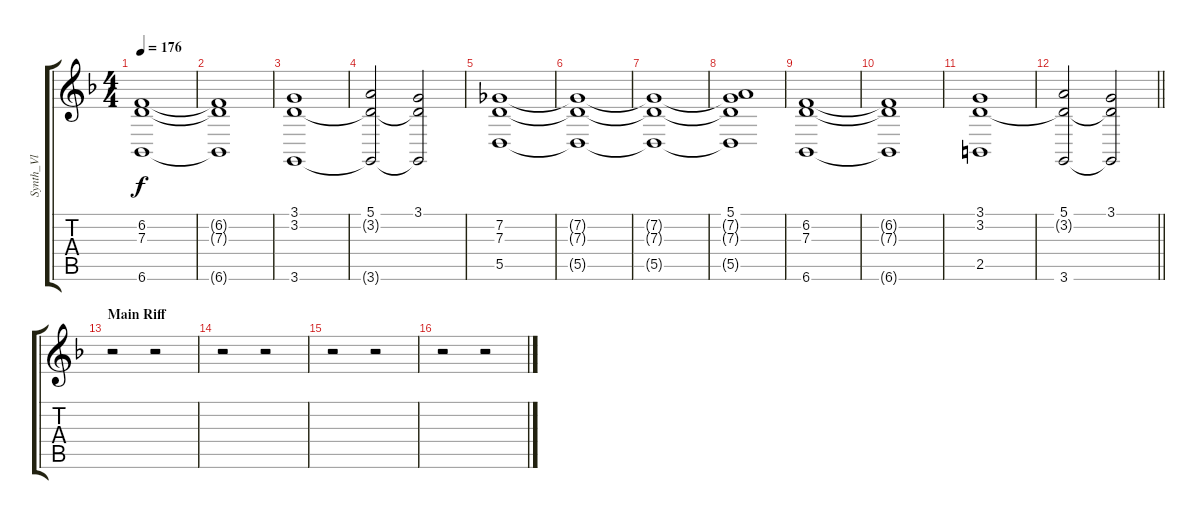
\track ("Synth_Vl" "Synth_Vl") {instrument stringensemble1}
\staff {score tabs}
\tuning (E4 B3 G3 D3 A2 E2) {hide}
\ts (4 4)
\tempo 176
\clef g2
\ks f
(6.2 7.3 6.6).1{dy f} |
(6.2{t} 7.3{t} 6.6{t}).1 |
(3.1 3.2 3.6).1 |
(5.1 3.2{t} 3.6{t}).2 (3.1 3.2{t} 3.6{t}).2 |
(7.2 7.3 5.5).1 |
(7.2{t} 7.3{t} 5.5{t}).1 |
(7.2{t} 7.3{t} 5.5{t}).1 |
(5.1 7.2{t} 7.3{t} 5.5{t}).1 |
(6.2 7.3 6.6).1 |
(6.2{t} 7.3{t} 6.6{t}).1 |
(3.1 3.2 2.5).1 |
\barLineRight lightlight
(5.1 3.2{t} 3.6).2 (3.1 3.2{t} 3.6{t}).2 |
\section ("" "Main Riff")
r.2 r.2 |
r.2 r.2 |
r.2 r.2 |
r.2 r.2
